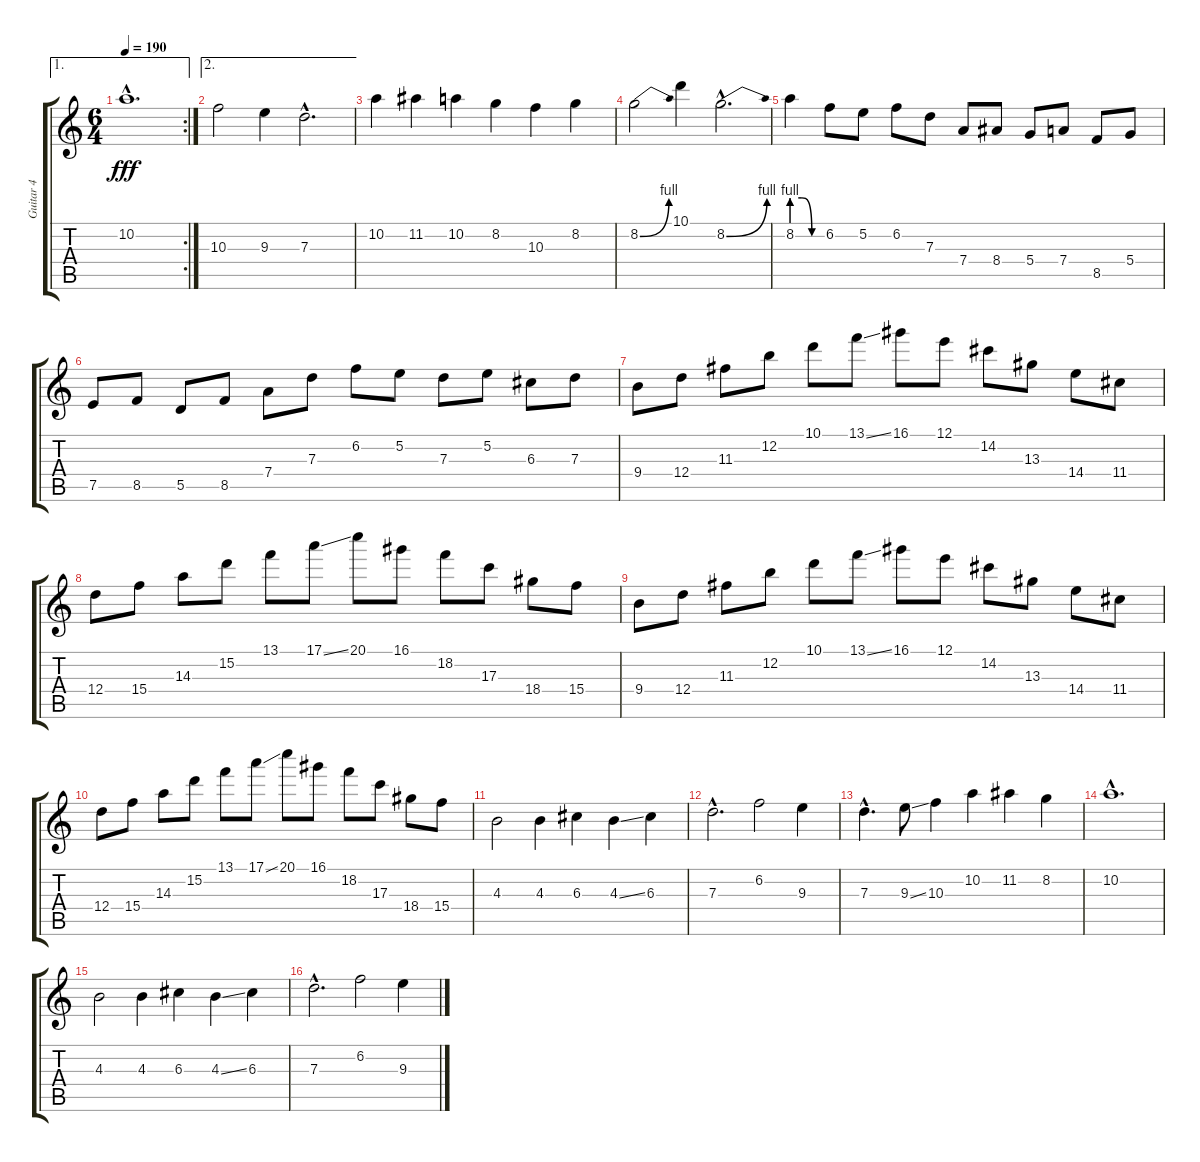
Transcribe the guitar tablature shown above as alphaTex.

\track ("Guitar 4" "Guitar 4") {instrument distortionguitar}
\staff {score tabs}
\tuning (E4 B3 G3 D3 A2 E2) {hide}
\ae 1
\rc 2
\ts (6 4)
\tempo 190
\clef g2
\ks c
10.2{hac}.1{d dy fff} |
\ae 2
10.3.2 9.3.4 7.3{hac}.2{d} |
10.2.4 11.2.4 10.2.4 8.2.4 10.3.4 8.2.4 |
8.2{be (bend 0 0 60 4)}.2 10.1.4 8.2{be (bend 0 0 60 4) hac}.2{d} |
8.2{be (custom 0 4 20 4 40 0 60 0)}.4 6.2.8 5.2.8 6.2.8 7.3.8 7.4.8 8.4.8 5.4.8 7.4.8 8.5.8 5.4.8 |
7.5.8 8.5.8 5.5.8 8.5.8 7.4.8 7.3.8 6.2.8 5.2.8 7.3.8 5.2.8 6.3.8 7.3.8 |
9.4.8 12.4.8 11.3.8 12.2.8 10.1.8 13.1{ss}.8 16.1.8 12.1.8 14.2.8 13.3.8 14.4.8 11.4.8 |
12.4.8 15.4.8 14.3.8 15.2.8 13.1.8 17.1{ss}.8 20.1.8 16.1.8 18.2.8 17.3.8 18.4.8 15.4.8 |
9.4.8 12.4.8 11.3.8 12.2.8 10.1.8 13.1{ss}.8 16.1.8 12.1.8 14.2.8 13.3.8 14.4.8 11.4.8 |
12.4.8 15.4.8 14.3.8 15.2.8 13.1.8 17.1{ss}.8 20.1.8 16.1.8 18.2.8 17.3.8 18.4.8 15.4.8 |
4.3.2 4.3.4 6.3.4 4.3{ss}.4 6.3.4 |
7.3{hac}.2{d} 6.2.2 9.3.4 |
7.3{hac}.4{d} 9.3{ss}.8 10.3.4 10.2.4 11.2.4 8.2.4 |
10.2{hac}.1{d} |
4.3.2 4.3.4 6.3.4 4.3{ss}.4 6.3.4 |
7.3{hac}.2{d} 6.2.2 9.3.4
